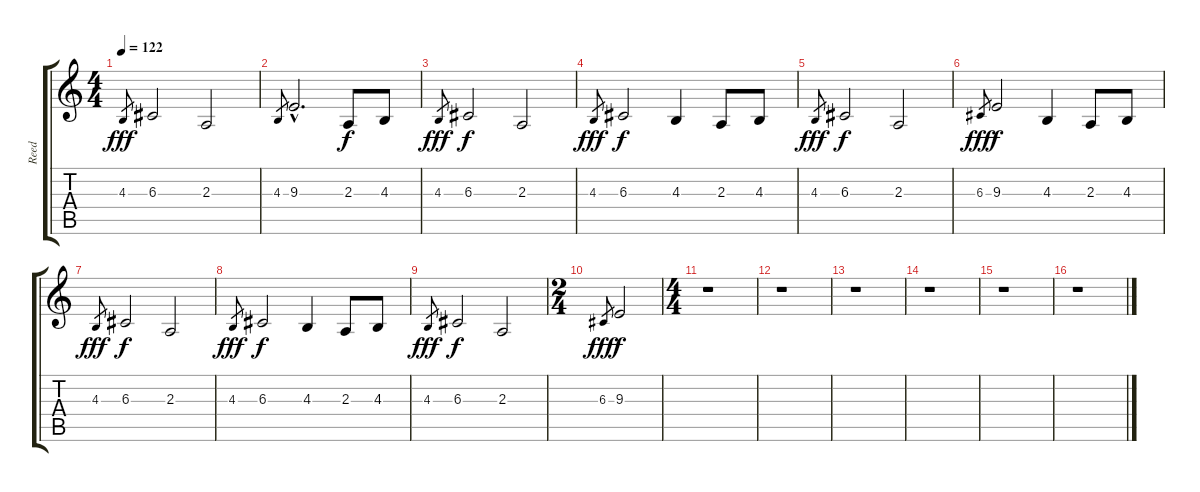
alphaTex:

\track ("Reed" "Reed") {instrument baritonesax}
\staff {score tabs}
\tuning (E4 B3 G3 D3 A2 E2) {hide}
\ts (4 4)
\tempo 122
\clef g2
\ks c
4.3.8{gr dy fff} 6.3.2 2.3.2 |
4.3.8{gr} 9.3{hac}.2{d} 2.3.8{dy f volume 11} 4.3.8 |
4.3.8{gr dy fff} 6.3.2{dy f} 2.3.2 |
4.3.8{gr dy fff} 6.3.2{dy f} 4.3.4 2.3.8 4.3.8 |
4.3.8{gr dy fff} 6.3.2{dy f} 2.3.2 |
6.3.8{gr dy fff} 9.3.2{dy f} 4.3.4 2.3.8 4.3.8 |
4.3.8{gr dy fff} 6.3.2{dy f} 2.3.2 |
4.3.8{gr dy fff} 6.3.2{dy f} 4.3.4 2.3.8 4.3.8 |
4.3.8{gr dy fff} 6.3.2{dy f} 2.3.2 |
\ts (2 4)
6.3.8{gr dy fff} 9.3.2{dy f} |
\ts (4 4)
r.1 |
r.1 |
r.1 |
r.1 |
r.1 |
r.1
